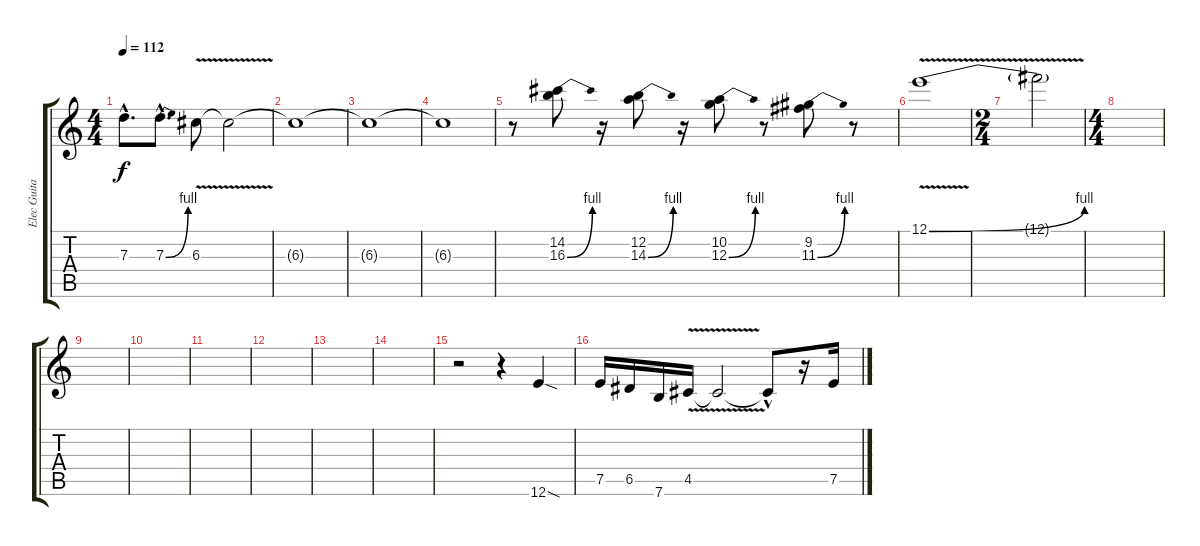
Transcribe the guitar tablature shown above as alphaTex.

\track ("Elec Guitar 2" "Elec Guita") {instrument distortionguitar}
\staff {score tabs}
\tuning (E4 B3 G3 D3 A2 E2) {hide}
\ts (4 4)
\tempo 112
\clef g2
\ks c
7.3{hac}.8{d dy f} 7.3{be (bend 0 0 60 4) hac}.8{d} 6.3{v}.8 6.3{t}.2 |
6.3{t}.1 |
6.3{t}.1 |
6.3{t}.1 |
r.8 (14.2 16.3{be (bend 0 0 60 4)}).8 r.16 (12.2 14.3{be (bend 0 0 60 4)}).8 r.16 (10.2 12.3{be (bend 0 0 60 4)}).8 r.8 (9.2 11.3{be (bend 0 0 60 4)}).8 r.8 |
12.1{be (bend 0 0 60 4) v}.1 |
\ts (2 4)
12.1{t}.2 |
\ts (4 4)
|
|
|
|
|
|
|
r.2 r.4 12.6{sod}.4 |
7.5.16 6.5.16 7.6.16 4.5{v}.16 4.5{t}.2 4.5{hac t}.8 r.16 7.5.16
